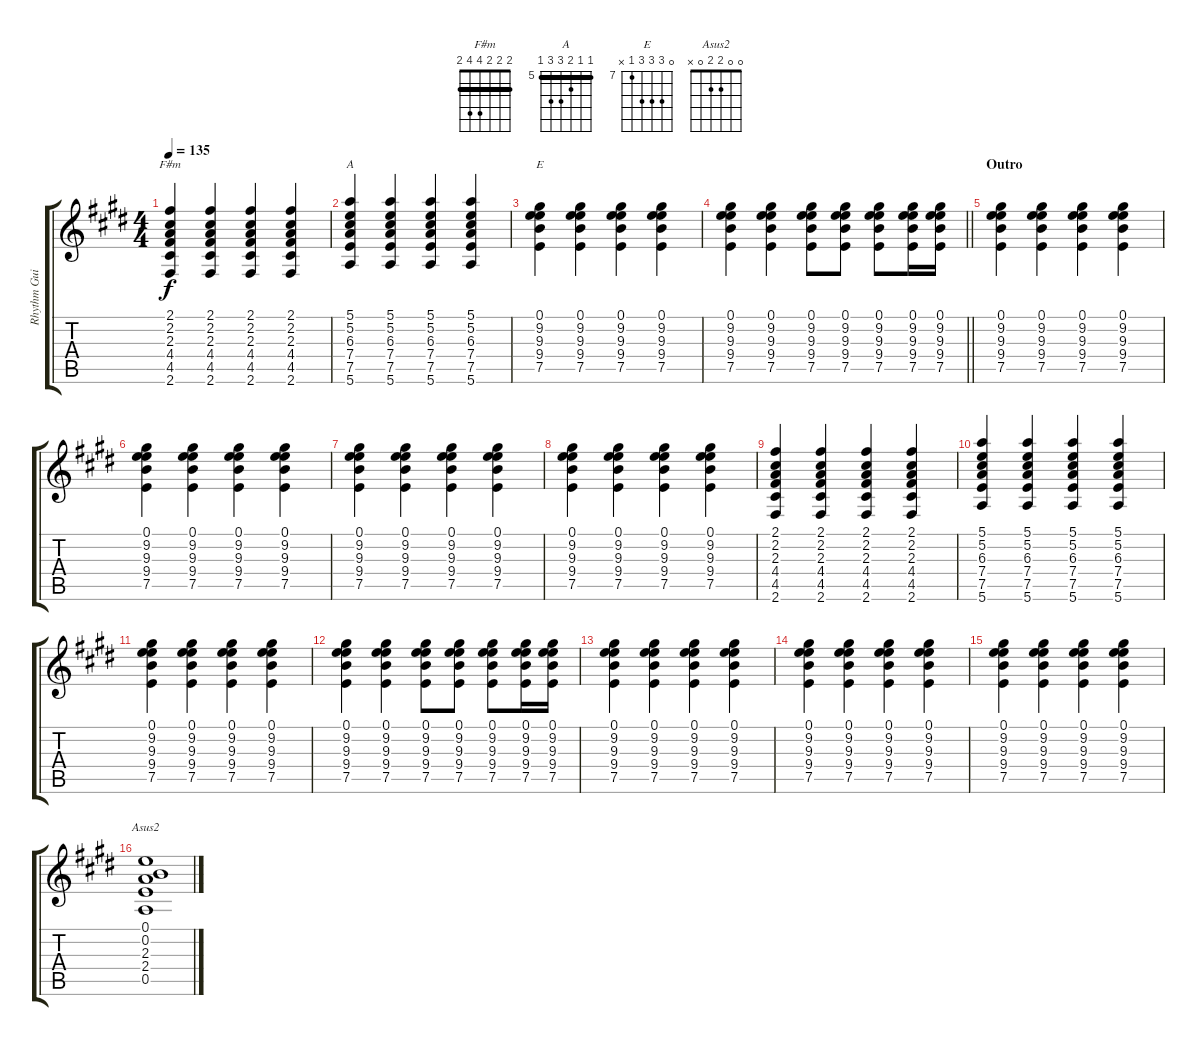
\track ("Rhythm Guitar" "Rhythm Gui") {instrument electricguitarclean}
\staff {score tabs}
\tuning (E4 B3 G3 D3 A2 E2) {hide}
\chord ("F#m" 2 2 2 4 4 2) {barre 2}
\chord ("A" 5 5 6 7 7 5) {firstfret 5 barre 5}
\chord ("E" 0 9 9 9 7 x) {firstfret 7}
\chord ("Asus2" 0 0 2 2 0 x)
\ts (4 4)
\tempo 135
\clef g2
\ks e
(2.1 2.2 2.3 4.4 4.5 2.6).4{ch "F#m" dy f} (2.1 2.2 2.3 4.4 4.5 2.6).4 (2.1 2.2 2.3 4.4 4.5 2.6).4 (2.1 2.2 2.3 4.4 4.5 2.6).4 |
(5.1 5.2 6.3 7.4 7.5 5.6).4{ch "A"} (5.1 5.2 6.3 7.4 7.5 5.6).4 (5.1 5.2 6.3 7.4 7.5 5.6).4 (5.1 5.2 6.3 7.4 7.5 5.6).4 |
(0.1 9.2 9.3 9.4 7.5).4{ch "E"} (0.1 9.2 9.3 9.4 7.5).4 (0.1 9.2 9.3 9.4 7.5).4 (0.1 9.2 9.3 9.4 7.5).4 |
\barLineRight lightlight
(0.1 9.2 9.3 9.4 7.5).4 (0.1 9.2 9.3 9.4 7.5).4 (0.1 9.2 9.3 9.4 7.5).8 (0.1 9.2 9.3 9.4 7.5).8 (0.1 9.2 9.3 9.4 7.5).8 (0.1 9.2 9.3 9.4 7.5).16 (0.1 9.2 9.3 9.4 7.5).16 |
\section ("" "Outro")
(0.1 9.2 9.3 9.4 7.5).4 (0.1 9.2 9.3 9.4 7.5).4 (0.1 9.2 9.3 9.4 7.5).4 (0.1 9.2 9.3 9.4 7.5).4 |
(0.1 9.2 9.3 9.4 7.5).4 (0.1 9.2 9.3 9.4 7.5).4 (0.1 9.2 9.3 9.4 7.5).4 (0.1 9.2 9.3 9.4 7.5).4 |
(0.1 9.2 9.3 9.4 7.5).4 (0.1 9.2 9.3 9.4 7.5).4 (0.1 9.2 9.3 9.4 7.5).4 (0.1 9.2 9.3 9.4 7.5).4 |
(0.1 9.2 9.3 9.4 7.5).4 (0.1 9.2 9.3 9.4 7.5).4 (0.1 9.2 9.3 9.4 7.5).4 (0.1 9.2 9.3 9.4 7.5).4 |
(2.1 2.2 2.3 4.4 4.5 2.6).4 (2.1 2.2 2.3 4.4 4.5 2.6).4 (2.1 2.2 2.3 4.4 4.5 2.6).4 (2.1 2.2 2.3 4.4 4.5 2.6).4 |
(5.1 5.2 6.3 7.4 7.5 5.6).4 (5.1 5.2 6.3 7.4 7.5 5.6).4 (5.1 5.2 6.3 7.4 7.5 5.6).4 (5.1 5.2 6.3 7.4 7.5 5.6).4 |
(0.1 9.2 9.3 9.4 7.5).4 (0.1 9.2 9.3 9.4 7.5).4 (0.1 9.2 9.3 9.4 7.5).4 (0.1 9.2 9.3 9.4 7.5).4 |
(0.1 9.2 9.3 9.4 7.5).4 (0.1 9.2 9.3 9.4 7.5).4 (0.1 9.2 9.3 9.4 7.5).8 (0.1 9.2 9.3 9.4 7.5).8 (0.1 9.2 9.3 9.4 7.5).8 (0.1 9.2 9.3 9.4 7.5).16 (0.1 9.2 9.3 9.4 7.5).16 |
(0.1 9.2 9.3 9.4 7.5).4 (0.1 9.2 9.3 9.4 7.5).4 (0.1 9.2 9.3 9.4 7.5).4 (0.1 9.2 9.3 9.4 7.5).4 |
(0.1 9.2 9.3 9.4 7.5).4 (0.1 9.2 9.3 9.4 7.5).4 (0.1 9.2 9.3 9.4 7.5).4 (0.1 9.2 9.3 9.4 7.5).4 |
(0.1 9.2 9.3 9.4 7.5).4 (0.1 9.2 9.3 9.4 7.5).4 (0.1 9.2 9.3 9.4 7.5).4 (0.1 9.2 9.3 9.4 7.5).4 |
(0.1 0.2 2.3 2.4 0.5).1{ch "Asus2"}
